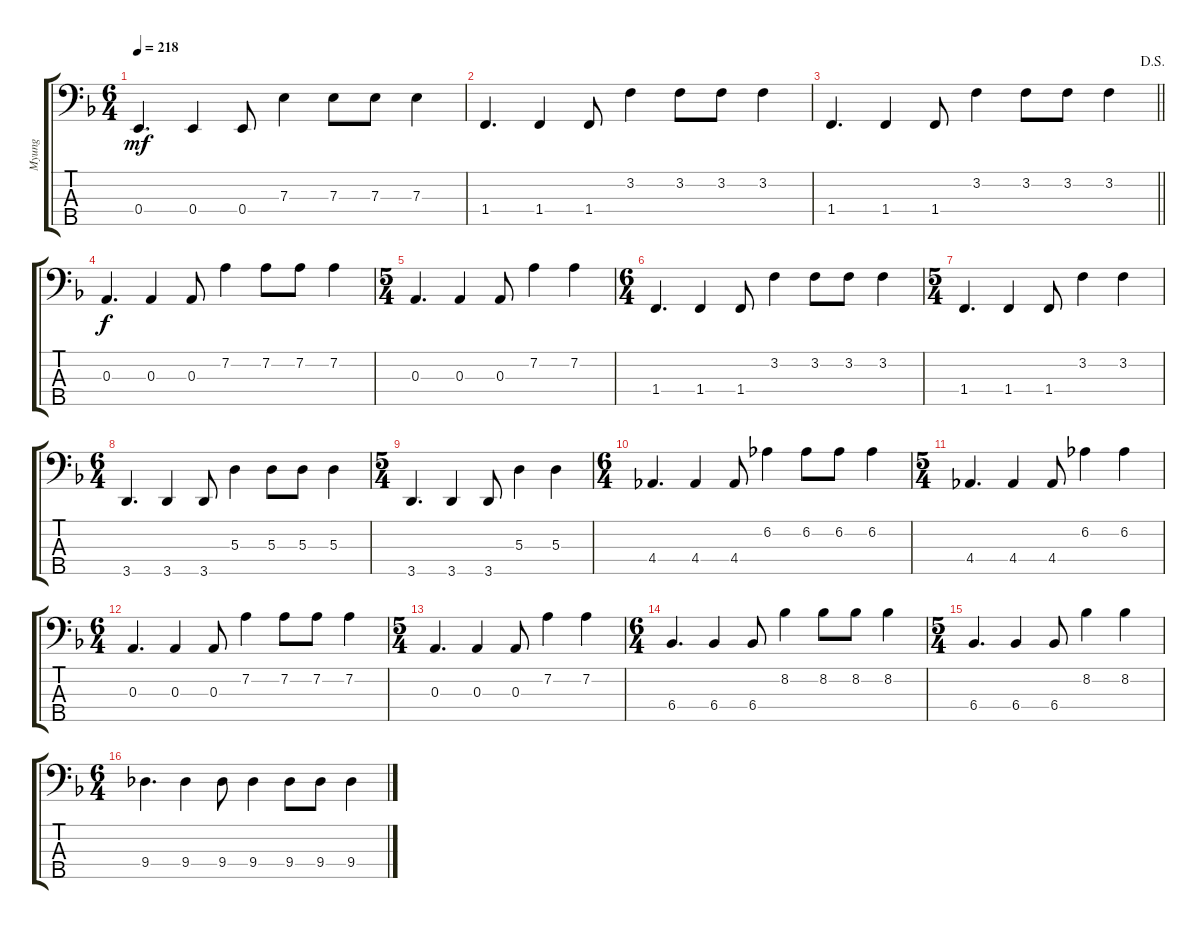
\track ("Myung" "Myung") {instrument electricbassfinger}
\staff {score tabs}
\tuning (G2 D2 A1 E1 B0) {hide}
\ts (6 4)
\tempo 218
\clef f4
\ks f
0.4.4{d dy mf} 0.4.4 0.4.8 7.3.4 7.3.8 7.3.8 7.3.4 |
1.4.4{d} 1.4.4 1.4.8 3.2.4 3.2.8 3.2.8 3.2.4 |
\jump dalsegno
\barLineRight lightlight
1.4.4{d} 1.4.4 1.4.8 3.2.4 3.2.8 3.2.8 3.2.4 |
0.3.4{d dy f} 0.3.4 0.3.8 7.2.4 7.2.8 7.2.8 7.2.4 |
\ts (5 4)
0.3.4{d} 0.3.4 0.3.8 7.2.4 7.2.4 |
\ts (6 4)
1.4.4{d} 1.4.4 1.4.8 3.2.4 3.2.8 3.2.8 3.2.4 |
\ts (5 4)
1.4.4{d} 1.4.4 1.4.8 3.2.4 3.2.4 |
\ts (6 4)
3.5.4{d} 3.5.4 3.5.8 5.3.4 5.3.8 5.3.8 5.3.4 |
\ts (5 4)
3.5.4{d} 3.5.4 3.5.8 5.3.4 5.3.4 |
\ts (6 4)
4.4.4{d} 4.4.4 4.4.8 6.2.4 6.2.8 6.2.8 6.2.4 |
\ts (5 4)
4.4.4{d} 4.4.4 4.4.8 6.2.4 6.2.4 |
\ts (6 4)
0.3.4{d} 0.3.4 0.3.8 7.2.4 7.2.8 7.2.8 7.2.4 |
\ts (5 4)
0.3.4{d} 0.3.4 0.3.8 7.2.4 7.2.4 |
\ts (6 4)
6.4.4{d} 6.4.4 6.4.8 8.2.4 8.2.8 8.2.8 8.2.4 |
\ts (5 4)
6.4.4{d} 6.4.4 6.4.8 8.2.4 8.2.4 |
\ts (6 4)
9.4.4{d} 9.4.4 9.4.8 9.4.4 9.4.8 9.4.8 9.4.4
